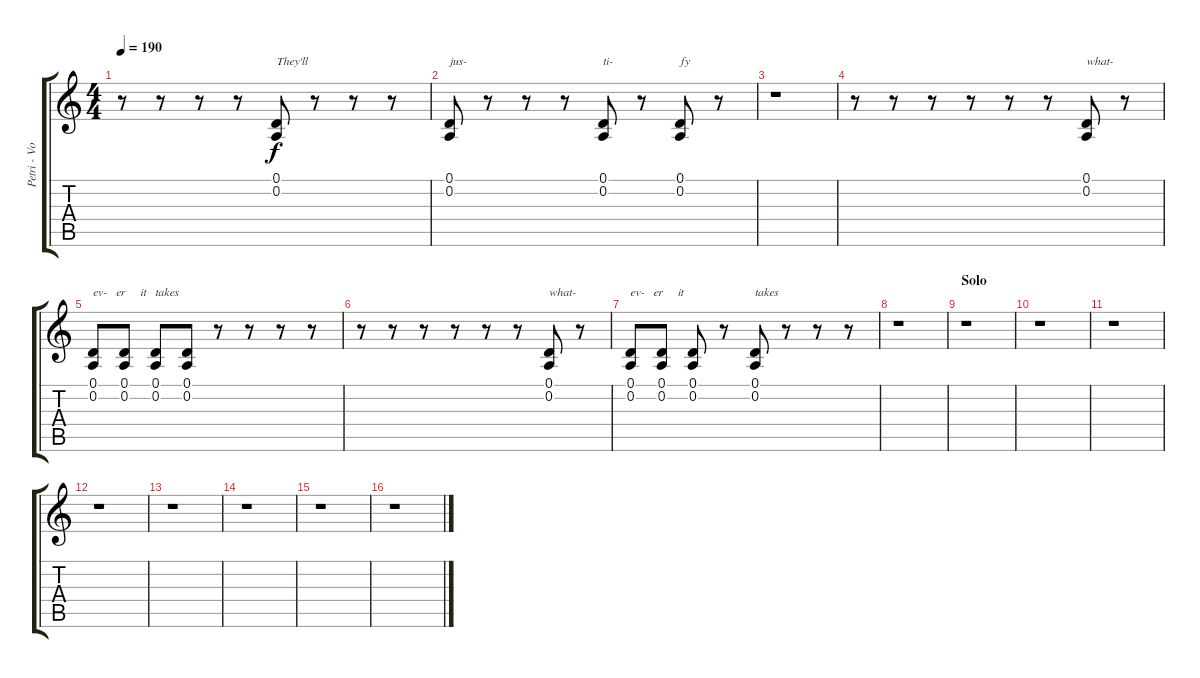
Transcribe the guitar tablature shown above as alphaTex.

\track ("Petri - Vocals" "Petri - Vo") {instrument timpani}
\staff {score tabs}
\tuning (D4 A3 F3 C3 G2 D2) {hide}
\ts (4 4)
\tempo 190
\clef g2
\ks c
r.8{dy f} r.8 r.8 r.8 (0.1 0.2).8{txt "They'll"} r.8 r.8 r.8 |
(0.1 0.2).8{txt "jus-"} r.8 r.8 r.8 (0.1 0.2).8{txt "ti-"} r.8 (0.1 0.2).8{txt "fy"} r.8 |
r.1 |
r.8 r.8 r.8 r.8 r.8 r.8 (0.1 0.2).8{txt "what-"} r.8 |
(0.1 0.2).8{txt "ev-   er     it   takes"} (0.1 0.2).8 (0.1 0.2).8 (0.1 0.2).8 r.8 r.8 r.8 r.8 |
r.8 r.8 r.8 r.8 r.8 r.8 (0.1 0.2).8{txt "what-"} r.8 |
(0.1 0.2).8{txt "ev-   er     it"} (0.1 0.2).8 (0.1 0.2).8 r.8 (0.1 0.2).8{txt "takes"} r.8 r.8 r.8 |
r.1 |
\section ("" "Solo")
r.1 |
r.1 |
r.1 |
r.1 |
r.1 |
r.1 |
r.1 |
r.1
